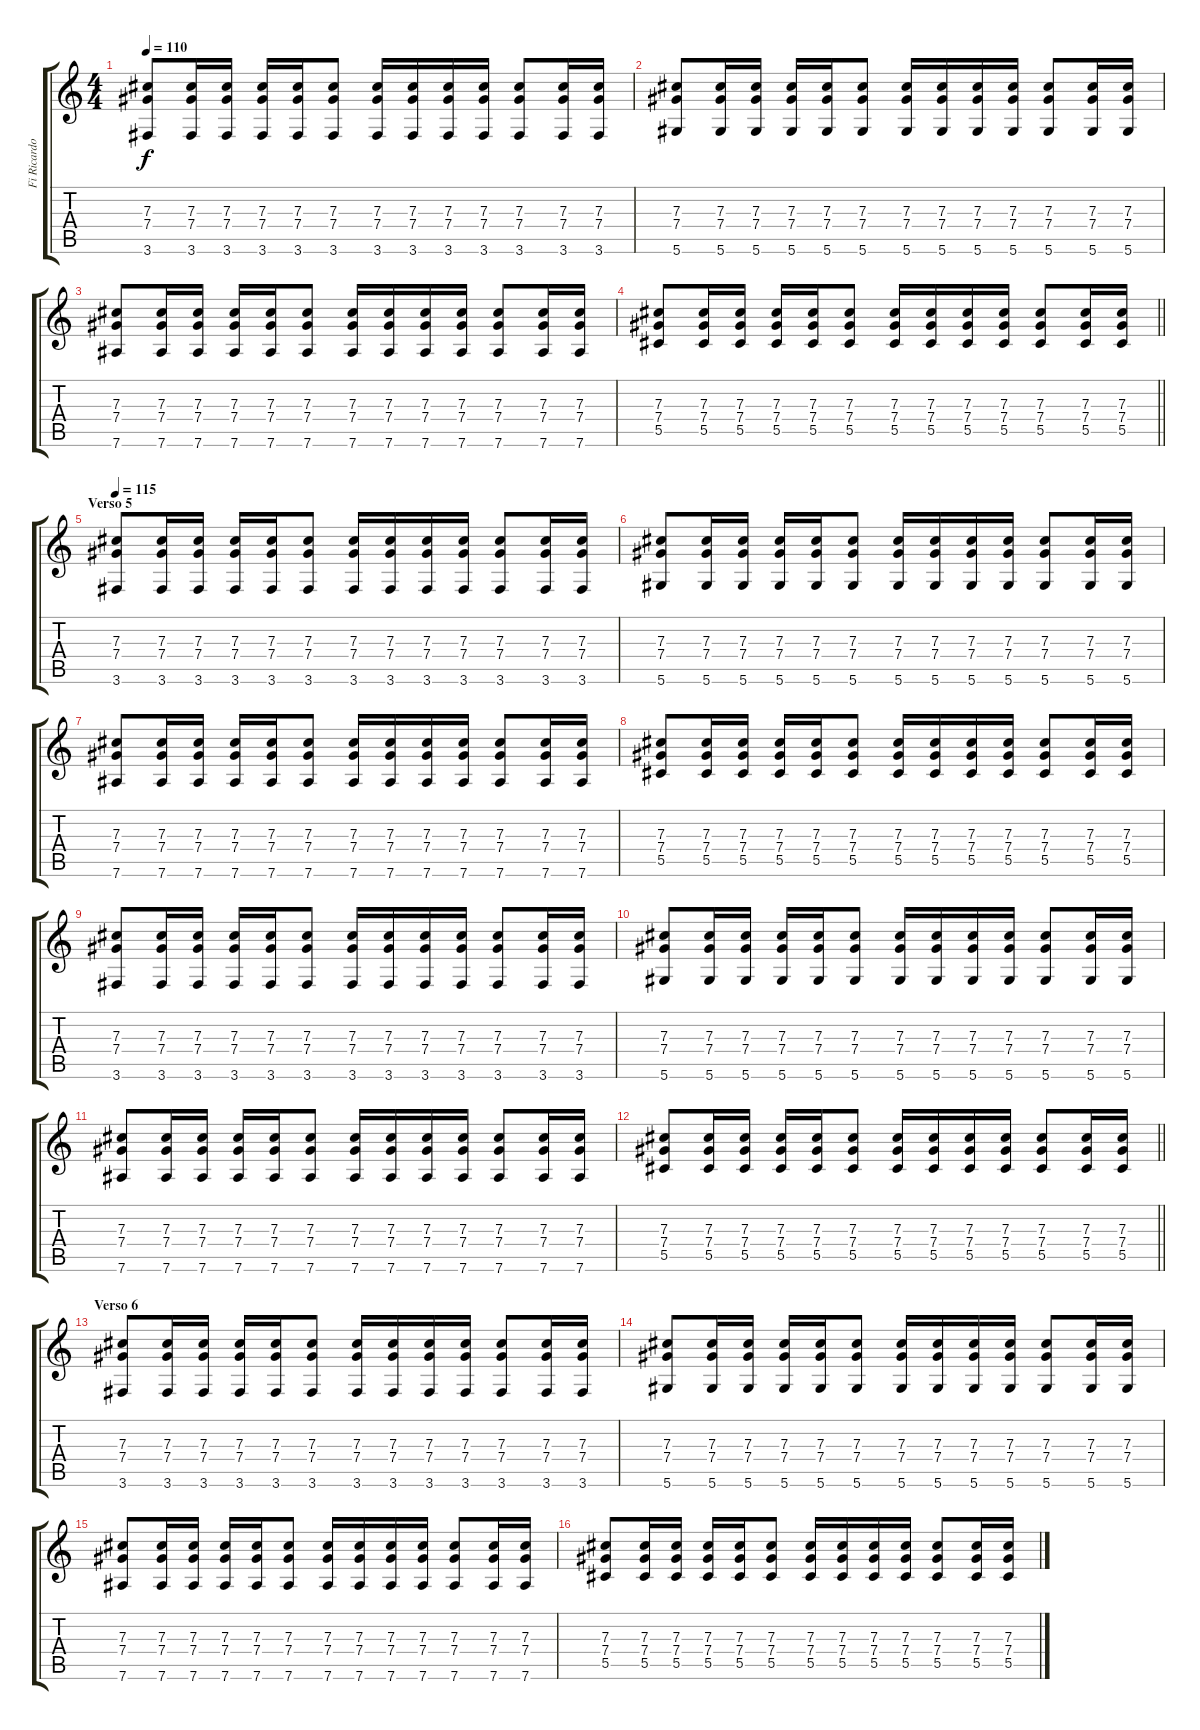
\track ("Fi Ricardo - Guitarra" "Fi Ricardo") {instrument distortionguitar}
\staff {score tabs}
\tuning (Eb4 Bb3 Gb3 Db3 Ab2 Eb2) {hide}
\ts (4 4)
\tempo 110
\clef g2
\ks c
(7.3 7.4 3.6).8{dy f instrument electricguitarclean} (7.3 7.4 3.6).16 (7.3 7.4 3.6).16 (7.3 7.4 3.6).16 (7.3 7.4 3.6).16 (7.3 7.4 3.6).8 (7.3 7.4 3.6).16 (7.3 7.4 3.6).16 (7.3 7.4 3.6).16 (7.3 7.4 3.6).16 (7.3 7.4 3.6).8 (7.3 7.4 3.6).16 (7.3 7.4 3.6).16 |
(7.3 7.4 5.6).8 (7.3 7.4 5.6).16 (7.3 7.4 5.6).16 (7.3 7.4 5.6).16 (7.3 7.4 5.6).16 (7.3 7.4 5.6).8 (7.3 7.4 5.6).16 (7.3 7.4 5.6).16 (7.3 7.4 5.6).16 (7.3 7.4 5.6).16 (7.3 7.4 5.6).8 (7.3 7.4 5.6).16 (7.3 7.4 5.6).16 |
(7.3 7.4 7.6).8 (7.3 7.4 7.6).16 (7.3 7.4 7.6).16 (7.3 7.4 7.6).16 (7.3 7.4 7.6).16 (7.3 7.4 7.6).8 (7.3 7.4 7.6).16 (7.3 7.4 7.6).16 (7.3 7.4 7.6).16 (7.3 7.4 7.6).16 (7.3 7.4 7.6).8 (7.3 7.4 7.6).16 (7.3 7.4 7.6).16 |
\barLineRight lightlight
(7.3 7.4 5.5).8 (7.3 7.4 5.5).16 (7.3 7.4 5.5).16 (7.3 7.4 5.5).16 (7.3 7.4 5.5).16 (7.3 7.4 5.5).8 (7.3 7.4 5.5).16 (7.3 7.4 5.5).16 (7.3 7.4 5.5).16 (7.3 7.4 5.5).16 (7.3 7.4 5.5).8 (7.3 7.4 5.5).16 (7.3 7.4 5.5).16 |
\section ("" "Verso 5")
\tempo 115
(7.3 7.4 3.6).8{instrument electricguitarclean} (7.3 7.4 3.6).16 (7.3 7.4 3.6).16 (7.3 7.4 3.6).16 (7.3 7.4 3.6).16 (7.3 7.4 3.6).8 (7.3 7.4 3.6).16 (7.3 7.4 3.6).16 (7.3 7.4 3.6).16 (7.3 7.4 3.6).16 (7.3 7.4 3.6).8 (7.3 7.4 3.6).16 (7.3 7.4 3.6).16 |
(7.3 7.4 5.6).8 (7.3 7.4 5.6).16 (7.3 7.4 5.6).16 (7.3 7.4 5.6).16 (7.3 7.4 5.6).16 (7.3 7.4 5.6).8 (7.3 7.4 5.6).16 (7.3 7.4 5.6).16 (7.3 7.4 5.6).16 (7.3 7.4 5.6).16 (7.3 7.4 5.6).8 (7.3 7.4 5.6).16 (7.3 7.4 5.6).16 |
(7.3 7.4 7.6).8 (7.3 7.4 7.6).16 (7.3 7.4 7.6).16 (7.3 7.4 7.6).16 (7.3 7.4 7.6).16 (7.3 7.4 7.6).8 (7.3 7.4 7.6).16 (7.3 7.4 7.6).16 (7.3 7.4 7.6).16 (7.3 7.4 7.6).16 (7.3 7.4 7.6).8 (7.3 7.4 7.6).16 (7.3 7.4 7.6).16 |
(7.3 7.4 5.5).8 (7.3 7.4 5.5).16 (7.3 7.4 5.5).16 (7.3 7.4 5.5).16 (7.3 7.4 5.5).16 (7.3 7.4 5.5).8 (7.3 7.4 5.5).16 (7.3 7.4 5.5).16 (7.3 7.4 5.5).16 (7.3 7.4 5.5).16 (7.3 7.4 5.5).8 (7.3 7.4 5.5).16 (7.3 7.4 5.5).16 |
(7.3 7.4 3.6).8{instrument electricguitarclean} (7.3 7.4 3.6).16 (7.3 7.4 3.6).16 (7.3 7.4 3.6).16 (7.3 7.4 3.6).16 (7.3 7.4 3.6).8 (7.3 7.4 3.6).16 (7.3 7.4 3.6).16 (7.3 7.4 3.6).16 (7.3 7.4 3.6).16 (7.3 7.4 3.6).8 (7.3 7.4 3.6).16 (7.3 7.4 3.6).16 |
(7.3 7.4 5.6).8 (7.3 7.4 5.6).16 (7.3 7.4 5.6).16 (7.3 7.4 5.6).16 (7.3 7.4 5.6).16 (7.3 7.4 5.6).8 (7.3 7.4 5.6).16 (7.3 7.4 5.6).16 (7.3 7.4 5.6).16 (7.3 7.4 5.6).16 (7.3 7.4 5.6).8 (7.3 7.4 5.6).16 (7.3 7.4 5.6).16 |
(7.3 7.4 7.6).8 (7.3 7.4 7.6).16 (7.3 7.4 7.6).16 (7.3 7.4 7.6).16 (7.3 7.4 7.6).16 (7.3 7.4 7.6).8 (7.3 7.4 7.6).16 (7.3 7.4 7.6).16 (7.3 7.4 7.6).16 (7.3 7.4 7.6).16 (7.3 7.4 7.6).8 (7.3 7.4 7.6).16 (7.3 7.4 7.6).16 |
\barLineRight lightlight
(7.3 7.4 5.5).8 (7.3 7.4 5.5).16 (7.3 7.4 5.5).16 (7.3 7.4 5.5).16 (7.3 7.4 5.5).16 (7.3 7.4 5.5).8 (7.3 7.4 5.5).16 (7.3 7.4 5.5).16 (7.3 7.4 5.5).16 (7.3 7.4 5.5).16 (7.3 7.4 5.5).8 (7.3 7.4 5.5).16 (7.3 7.4 5.5).16 |
\section ("" "Verso 6")
(7.3 7.4 3.6).8{instrument electricguitarclean} (7.3 7.4 3.6).16 (7.3 7.4 3.6).16 (7.3 7.4 3.6).16 (7.3 7.4 3.6).16 (7.3 7.4 3.6).8 (7.3 7.4 3.6).16 (7.3 7.4 3.6).16 (7.3 7.4 3.6).16 (7.3 7.4 3.6).16 (7.3 7.4 3.6).8 (7.3 7.4 3.6).16 (7.3 7.4 3.6).16 |
(7.3 7.4 5.6).8 (7.3 7.4 5.6).16 (7.3 7.4 5.6).16 (7.3 7.4 5.6).16 (7.3 7.4 5.6).16 (7.3 7.4 5.6).8 (7.3 7.4 5.6).16 (7.3 7.4 5.6).16 (7.3 7.4 5.6).16 (7.3 7.4 5.6).16 (7.3 7.4 5.6).8 (7.3 7.4 5.6).16 (7.3 7.4 5.6).16 |
(7.3 7.4 7.6).8 (7.3 7.4 7.6).16 (7.3 7.4 7.6).16 (7.3 7.4 7.6).16 (7.3 7.4 7.6).16 (7.3 7.4 7.6).8 (7.3 7.4 7.6).16 (7.3 7.4 7.6).16 (7.3 7.4 7.6).16 (7.3 7.4 7.6).16 (7.3 7.4 7.6).8 (7.3 7.4 7.6).16 (7.3 7.4 7.6).16 |
(7.3 7.4 5.5).8 (7.3 7.4 5.5).16 (7.3 7.4 5.5).16 (7.3 7.4 5.5).16 (7.3 7.4 5.5).16 (7.3 7.4 5.5).8 (7.3 7.4 5.5).16 (7.3 7.4 5.5).16 (7.3 7.4 5.5).16 (7.3 7.4 5.5).16 (7.3 7.4 5.5).8 (7.3 7.4 5.5).16 (7.3 7.4 5.5).16
